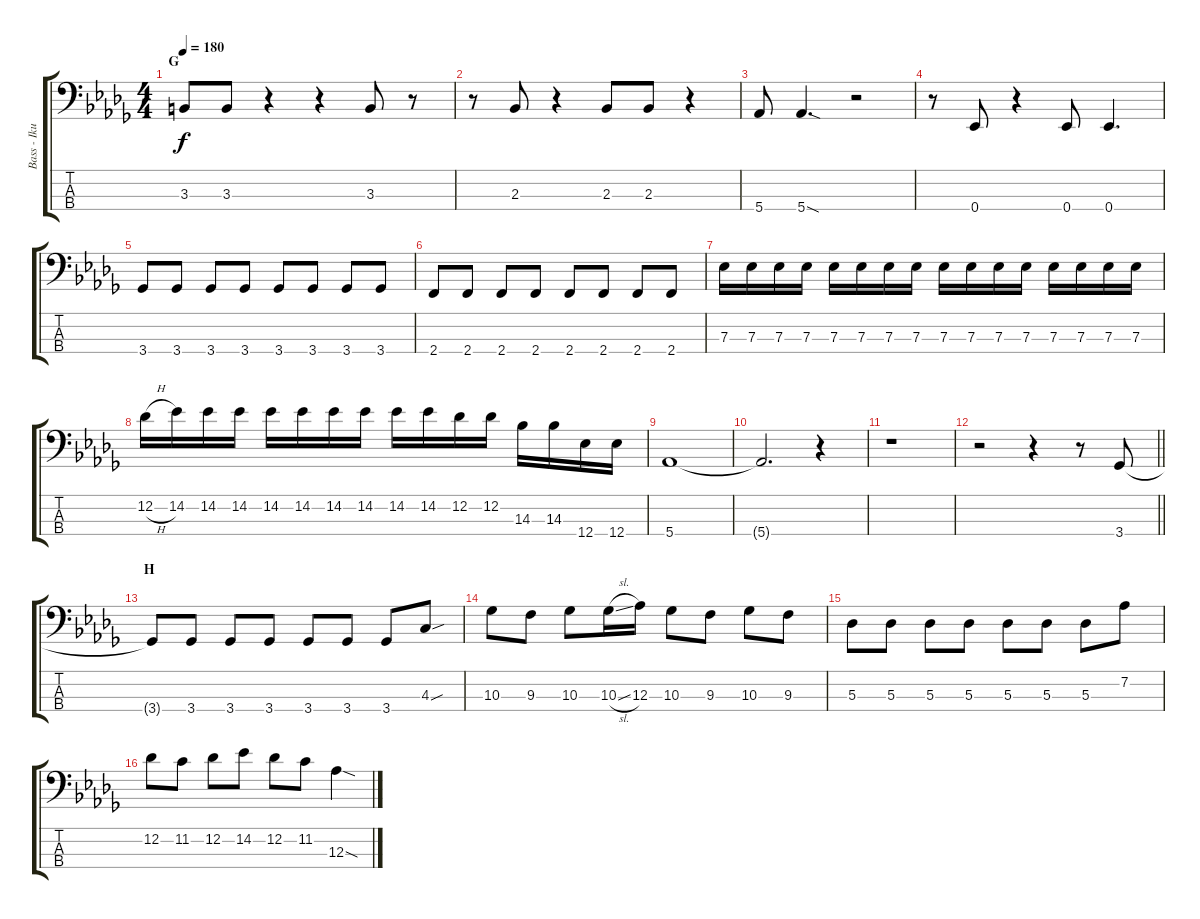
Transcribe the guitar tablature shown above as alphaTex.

\track ("Bass - Ikuo" "Bass - Iku") {instrument electricbasspick}
\staff {score tabs}
\tuning (Gb2 Db2 Ab1 Eb1) {hide}
\ts (4 4)
\section ("" "G")
\tempo 180
\clef f4
\ks db
3.3.8{dy f} 3.3.8 r.4 r.4 3.3.8 r.8 |
r.8 2.3.8 r.4 2.3.8 2.3.8 r.4 |
5.4.8 5.4{sod}.4{d} r.2 |
r.8 0.4.8 r.4 0.4.8 0.4.4{d} |
3.4.8 3.4.8 3.4.8 3.4.8 3.4.8 3.4.8 3.4.8 3.4.8 |
2.4.8 2.4.8 2.4.8 2.4.8 2.4.8 2.4.8 2.4.8 2.4.8 |
7.3.16 7.3.16 7.3.16 7.3.16 7.3.16 7.3.16 7.3.16 7.3.16 7.3.16 7.3.16 7.3.16 7.3.16 7.3.16 7.3.16 7.3.16 7.3.16 |
12.2{h}.16 14.2.16 14.2.16 14.2.16 14.2.16 14.2.16 14.2.16 14.2.16 14.2.16 14.2.16 12.2.16 12.2.16 14.3.16 14.3.16 12.4.16 12.4.16 |
5.4.1 |
5.4{t}.2{d} r.4 |
r.1 |
\barLineRight lightlight
r.2 r.4 r.8 3.4.8 |
\section ("" "H")
3.4{t}.8 3.4.8 3.4.8 3.4.8 3.4.8 3.4.8 3.4.8 4.3{sou}.8 |
10.3.8 9.3.8 10.3.8 10.3{sl}.16 12.3.16 10.3.8 9.3.8 10.3.8 9.3.8 |
5.3.8 5.3.8 5.3.8 5.3.8 5.3.8 5.3.8 5.3.8 7.2.8 |
12.2.8 11.2.8 12.2.8 14.2.8 12.2.8 11.2.8 12.3{sod}.4
